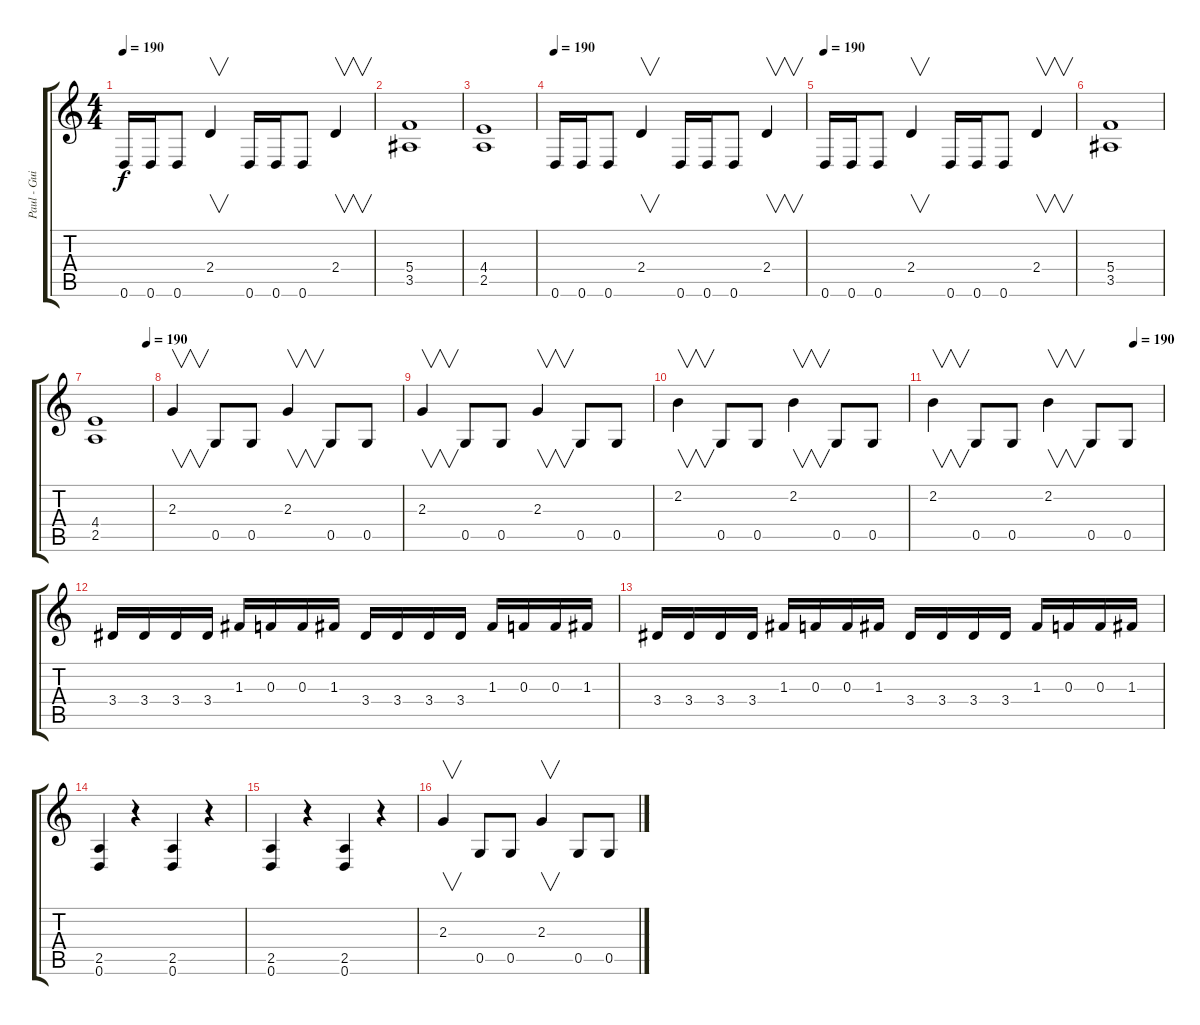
\track ("Paul - Guitar 2" "Paul - Gui") {instrument distortionguitar}
\staff {score tabs}
\tuning (D4 A3 F3 C3 G2 D2) {hide}
\ts (4 4)
\tempo 190
\clef g2
\ks c
0.6.16{dy f} 0.6.16 0.6.8 2.4.4{v} 0.6.16 0.6.16 0.6.8 2.4.4{v} |
(5.4 3.5).1 |
(4.4 2.5).1 |
\tempo 190
0.6.16 0.6.16 0.6.8 2.4.4{v} 0.6.16 0.6.16 0.6.8 2.4.4{v} |
\tempo 190
0.6.16 0.6.16 0.6.8 2.4.4{v} 0.6.16 0.6.16 0.6.8 2.4.4{v} |
(5.4 3.5).1 |
\tempo (190 0.9166666666666666)
(4.4 2.5).1 |
2.3.4{v} 0.5.8 0.5.8 2.3.4{v} 0.5.8 0.5.8 |
2.3.4{v} 0.5.8 0.5.8 2.3.4{v} 0.5.8 0.5.8 |
2.2.4{v} 0.5.8 0.5.8 2.2.4{v} 0.5.8 0.5.8 |
\tempo (190 0.875)
2.2.4{v} 0.5.8 0.5.8 2.2.4{v} 0.5.8 0.5.8 |
3.4.16 3.4.16 3.4.16 3.4.16 1.3.16 0.3.16 0.3.16 1.3.16 3.4.16 3.4.16 3.4.16 3.4.16 1.3.16 0.3.16 0.3.16 1.3.16 |
3.4.16 3.4.16 3.4.16 3.4.16 1.3.16 0.3.16 0.3.16 1.3.16 3.4.16 3.4.16 3.4.16 3.4.16 1.3.16 0.3.16 0.3.16 1.3.16 |
(2.5 0.6).4 r.4 (2.5 0.6).4 r.4 |
(2.5 0.6).4 r.4 (2.5 0.6).4 r.4 |
2.3.4{v} 0.5.8 0.5.8 2.3.4{v} 0.5.8 0.5.8
